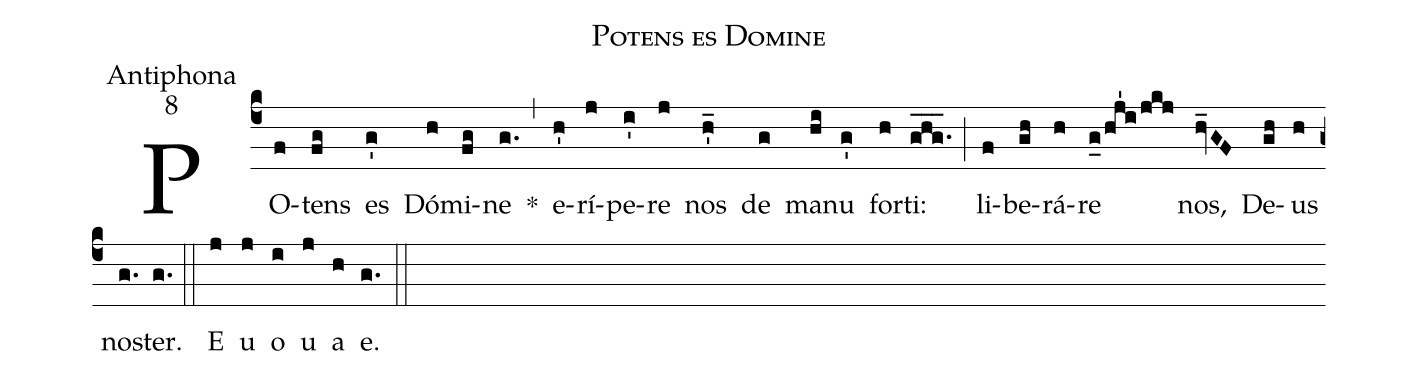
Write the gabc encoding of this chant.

name:Potens es Domine;
office-part:Antiphona;
mode:8;
%%
(c4) PO(f)tens(fg) es(g') Dó(h)mi(fg)ne(g.) *(,) e(h')rí(j)pe(i')re(j) nos(h'_) de(g) ma(hi)nu(g') for(h)ti:(ghg.___) (;) li(f)be(gh)rá(h)re(g_0/hj'1i/jkj) nos,(hv_GF) De(gh)us(h) no(g.)ster.(g.) (::) <eu>E(j) u(j) o(i) u(j) a(h) e.</eu>(g.) (::)
